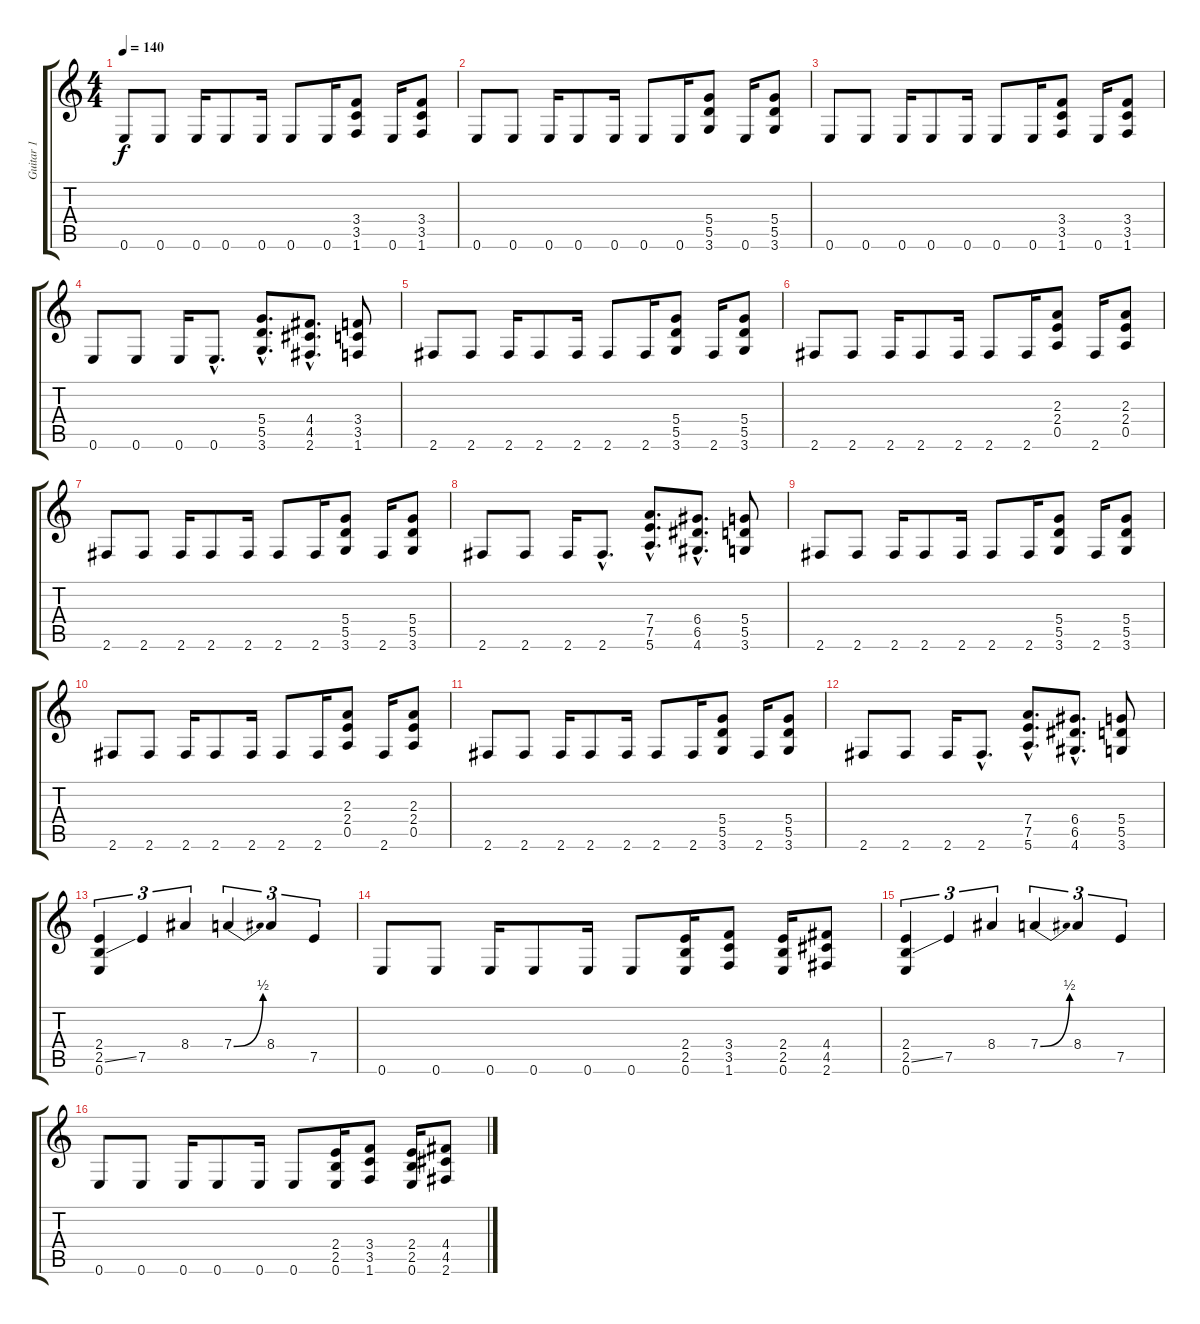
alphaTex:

\track ("Guitar 1" "Guitar 1") {instrument distortionguitar}
\staff {score tabs}
\tuning (E4 B3 G3 D3 A2 E2) {hide}
\ts (4 4)
\tempo 140
\clef g2
\ks c
0.6.8{dy f} 0.6.8 0.6.16 0.6.8 0.6.16 0.6.8 0.6.16 (3.4 3.5 1.6).8 0.6.16 (3.4 3.5 1.6).8 |
0.6.8 0.6.8 0.6.16 0.6.8 0.6.16 0.6.8 0.6.16 (5.4 5.5 3.6).8 0.6.16 (5.4 5.5 3.6).8 |
0.6.8 0.6.8 0.6.16 0.6.8 0.6.16 0.6.8 0.6.16 (3.4 3.5 1.6).8 0.6.16 (3.4 3.5 1.6).8 |
0.6.8 0.6.8 0.6.16 0.6{hac}.8{d} (5.4{hac} 5.5{hac} 3.6{hac}).8{d} (4.4{hac} 4.5{hac} 2.6{hac}).8{d} (3.4 3.5 1.6).8 |
2.6.8 2.6.8 2.6.16 2.6.8 2.6.16 2.6.8 2.6.16 (5.4 5.5 3.6).8 2.6.16 (5.4 5.5 3.6).8 |
2.6.8 2.6.8 2.6.16 2.6.8 2.6.16 2.6.8 2.6.16 (2.3 2.4 0.5).8 2.6.16 (2.3 2.4 0.5).8 |
2.6.8 2.6.8 2.6.16 2.6.8 2.6.16 2.6.8 2.6.16 (5.4 5.5 3.6).8 2.6.16 (5.4 5.5 3.6).8 |
2.6.8 2.6.8 2.6.16 2.6{hac}.8{d} (7.4{hac} 7.5{hac} 5.6{hac}).8{d} (6.4{hac} 6.5{hac} 4.6{hac}).8{d} (5.4 5.5 3.6).8 |
2.6.8 2.6.8 2.6.16 2.6.8 2.6.16 2.6.8 2.6.16 (5.4 5.5 3.6).8 2.6.16 (5.4 5.5 3.6).8 |
2.6.8 2.6.8 2.6.16 2.6.8 2.6.16 2.6.8 2.6.16 (2.3 2.4 0.5).8 2.6.16 (2.3 2.4 0.5).8 |
2.6.8 2.6.8 2.6.16 2.6.8 2.6.16 2.6.8 2.6.16 (5.4 5.5 3.6).8 2.6.16 (5.4 5.5 3.6).8 |
2.6.8 2.6.8 2.6.16 2.6{hac}.8{d} (7.4{hac} 7.5{hac} 5.6{hac}).8{d} (6.4{hac} 6.5{hac} 4.6{hac}).8{d} (5.4 5.5 3.6).8 |
(2.4 2.5{ss} 0.6).4{tu (3 2)} 7.5.4{tu (3 2)} 8.4.4{tu (3 2)} 7.4{be (bend 0 0 60 2)}.4{tu (3 2)} 8.4.4{tu (3 2)} 7.5.4{tu (3 2)} |
0.6.8 0.6.8 0.6.16 0.6.8 0.6.16 0.6.8 (2.4 2.5 0.6).16 (3.4 3.5 1.6).8 (2.4 2.5 0.6).16 (4.4 4.5 2.6).8 |
(2.4 2.5{ss} 0.6).4{tu (3 2)} 7.5.4{tu (3 2)} 8.4.4{tu (3 2)} 7.4{be (bend 0 0 60 2)}.4{tu (3 2)} 8.4.4{tu (3 2)} 7.5.4{tu (3 2)} |
0.6.8 0.6.8 0.6.16 0.6.8 0.6.16 0.6.8 (2.4 2.5 0.6).16 (3.4 3.5 1.6).8 (2.4 2.5 0.6).16 (4.4 4.5 2.6).8
